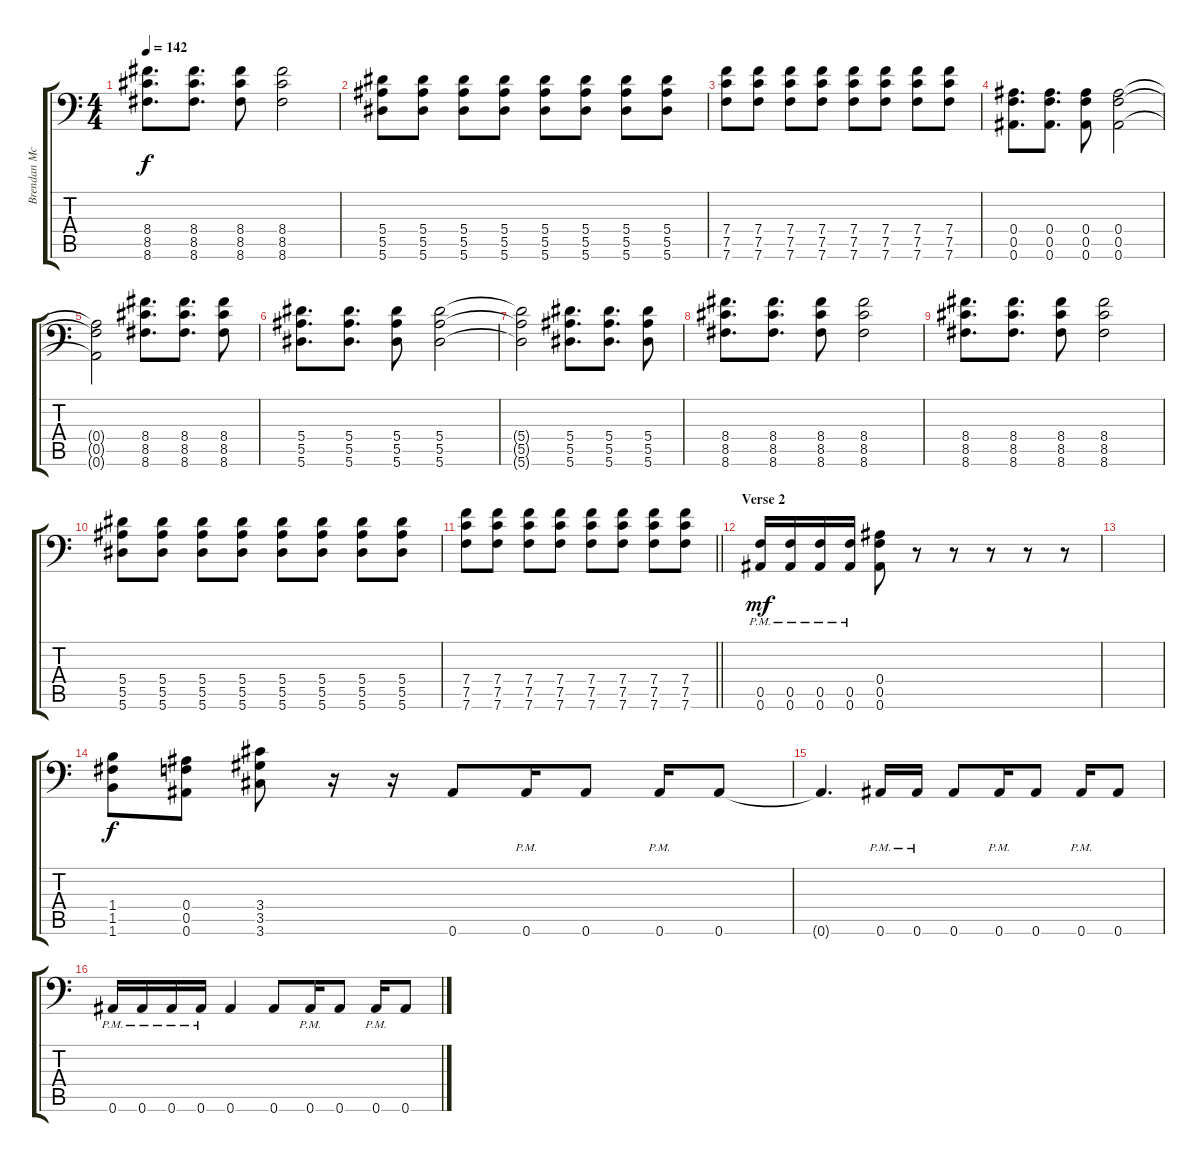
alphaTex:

\track ("Brendan McDonald" "Brendan Mc") {instrument distortionguitar}
\staff {score tabs}
\tuning (C4 G3 Eb3 Bb2 F2 Bb1) {hide}
\ts (4 4)
\tempo 142
\clef f4
\ks c
(8.4 8.5 8.6).8{d dy f} (8.4 8.5 8.6).8{d} (8.4 8.5 8.6).8 (8.4 8.5 8.6).2 |
(5.4 5.5 5.6).8 (5.4 5.5 5.6).8 (5.4 5.5 5.6).8 (5.4 5.5 5.6).8 (5.4 5.5 5.6).8 (5.4 5.5 5.6).8 (5.4 5.5 5.6).8 (5.4 5.5 5.6).8 |
(7.4 7.5 7.6).8 (7.4 7.5 7.6).8 (7.4 7.5 7.6).8 (7.4 7.5 7.6).8 (7.4 7.5 7.6).8 (7.4 7.5 7.6).8 (7.4 7.5 7.6).8 (7.4 7.5 7.6).8 |
(0.4 0.5 0.6).8{d} (0.4 0.5 0.6).8{d} (0.4 0.5 0.6).8 (0.4 0.5 0.6).2 |
(0.4{t} 0.5{t} 0.6{t}).2 (8.4 8.5 8.6).8{d} (8.4 8.5 8.6).8{d} (8.4 8.5 8.6).8 |
(5.4 5.5 5.6).8{d} (5.4 5.5 5.6).8{d} (5.4 5.5 5.6).8 (5.4 5.5 5.6).2 |
(5.4{t} 5.5{t} 5.6{t}).2 (5.4 5.5 5.6).8{d} (5.4 5.5 5.6).8{d} (5.4 5.5 5.6).8 |
(8.4 8.5 8.6).8{d} (8.4 8.5 8.6).8{d} (8.4 8.5 8.6).8 (8.4 8.5 8.6).2 |
(8.4 8.5 8.6).8{d} (8.4 8.5 8.6).8{d} (8.4 8.5 8.6).8 (8.4 8.5 8.6).2 |
(5.4 5.5 5.6).8 (5.4 5.5 5.6).8 (5.4 5.5 5.6).8 (5.4 5.5 5.6).8 (5.4 5.5 5.6).8 (5.4 5.5 5.6).8 (5.4 5.5 5.6).8 (5.4 5.5 5.6).8 |
\barLineRight lightlight
(7.4 7.5 7.6).8 (7.4 7.5 7.6).8 (7.4 7.5 7.6).8 (7.4 7.5 7.6).8 (7.4 7.5 7.6).8 (7.4 7.5 7.6).8 (7.4 7.5 7.6).8 (7.4 7.5 7.6).8 |
\section ("" "Verse 2")
(0.5{pm} 0.6{pm}).16{dy mf volume 16 balance 16} (0.5{pm} 0.6{pm}).16 (0.5{pm} 0.6{pm}).16 (0.5{pm} 0.6{pm}).16 (0.4 0.5 0.6).8 r.8 r.8 r.8 r.8 r.8 |
|
(1.4 1.5 1.6).8{dy f} (0.4 0.5 0.6).8 (3.4 3.5 3.6).8 r.16 r.16 0.6.8 0.6{pm}.16 0.6.8 0.6{pm}.16 0.6.8 |
0.6{t}.4{d} 0.6{pm}.16 0.6{pm}.16 0.6.8 0.6{pm}.16 0.6.8 0.6{pm}.16 0.6.8 |
0.6{pm}.16 0.6{pm}.16 0.6{pm}.16 0.6{pm}.16 0.6.4 0.6.8 0.6{pm}.16 0.6.8 0.6{pm}.16 0.6.8
